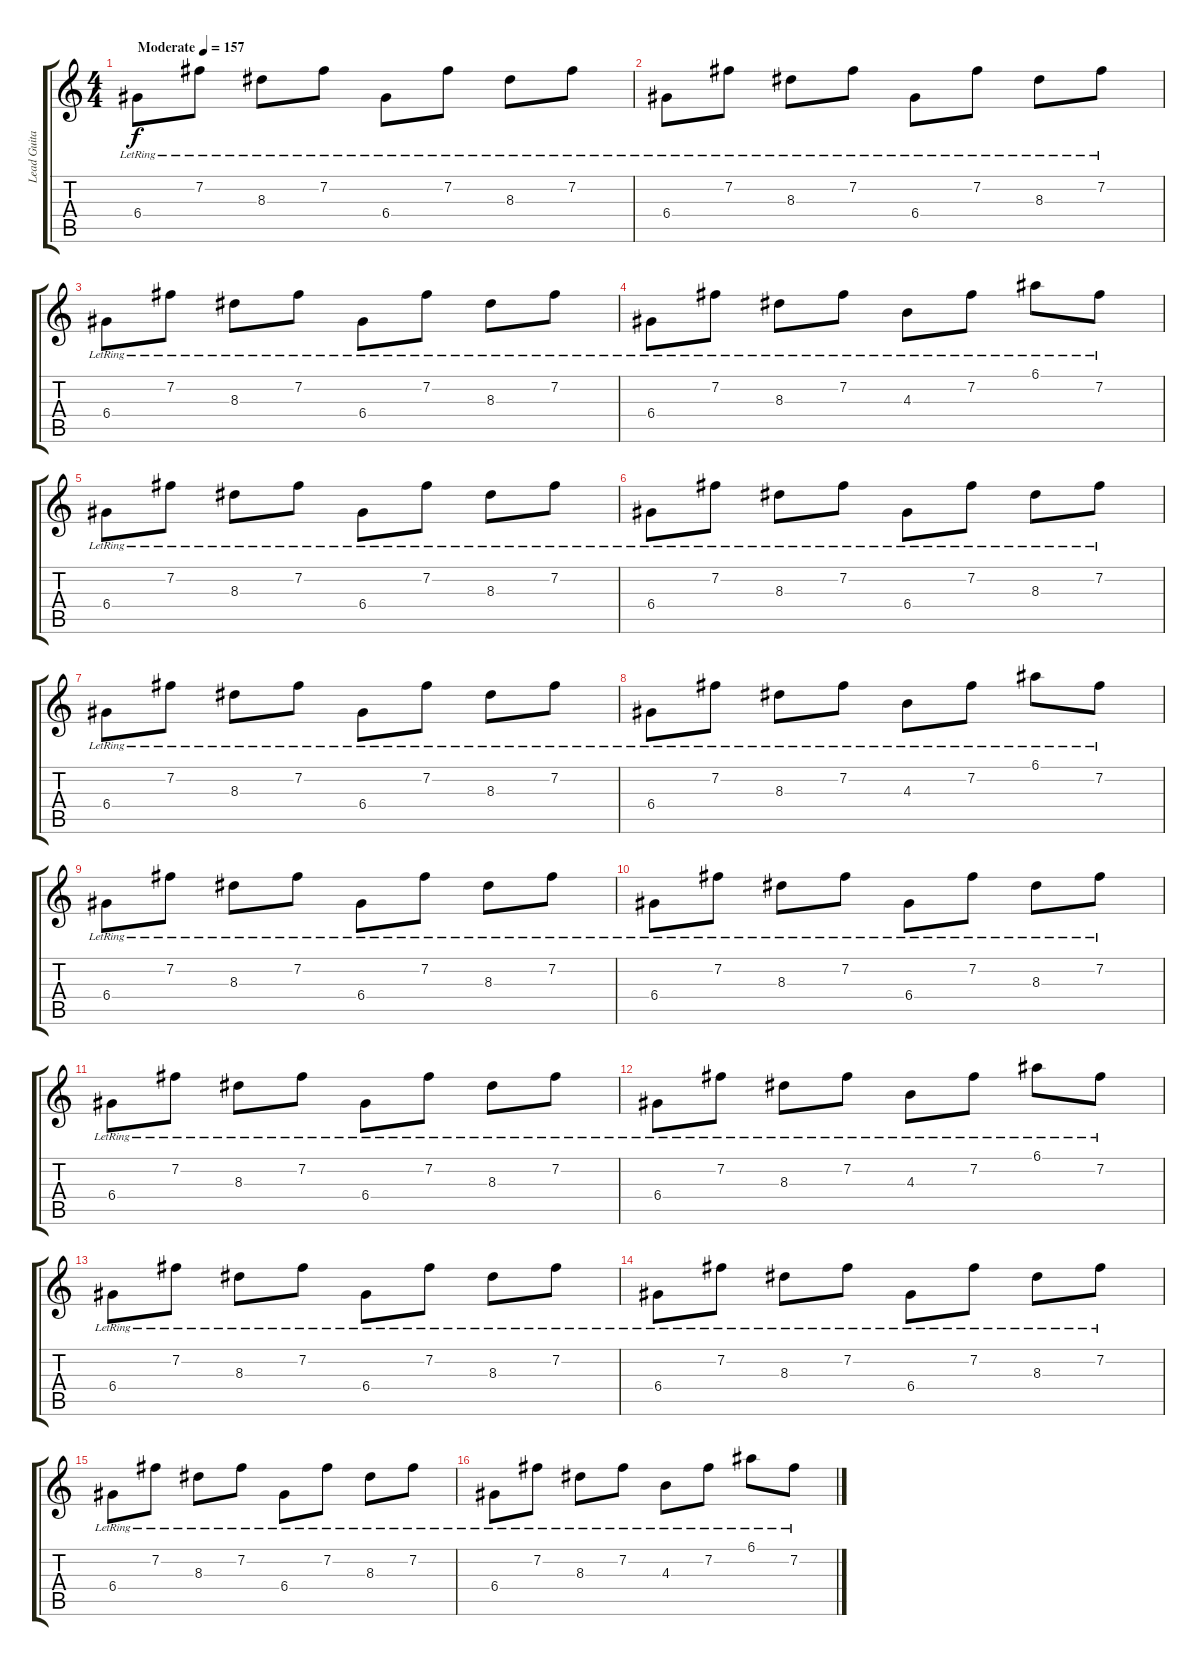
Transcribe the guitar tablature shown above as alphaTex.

\track ("Lead Guitar" "Lead Guita") {instrument electricguitarclean}
\staff {score tabs}
\tuning (E4 B3 G3 D3 A2 E2) {hide}
\ts (4 4)
\tempo (157 "Moderate")
\clef g2
\ks c
6.4{lr}.8{dy f instrument electricguitarclean} 7.2{lr}.8 8.3{lr}.8 7.2{lr}.8 6.4{lr}.8 7.2{lr}.8 8.3{lr}.8 7.2{lr}.8 |
6.4{lr}.8 7.2{lr}.8 8.3{lr}.8 7.2{lr}.8 6.4{lr}.8 7.2{lr}.8 8.3{lr}.8 7.2{lr}.8 |
6.4{lr}.8 7.2{lr}.8 8.3{lr}.8 7.2{lr}.8 6.4{lr}.8 7.2{lr}.8 8.3{lr}.8 7.2{lr}.8 |
6.4{lr}.8 7.2{lr}.8 8.3{lr}.8 7.2{lr}.8 4.3{lr}.8 7.2{lr}.8 6.1{lr}.8 7.2{lr}.8 |
6.4{lr}.8 7.2{lr}.8 8.3{lr}.8 7.2{lr}.8 6.4{lr}.8 7.2{lr}.8 8.3{lr}.8 7.2{lr}.8 |
6.4{lr}.8 7.2{lr}.8 8.3{lr}.8 7.2{lr}.8 6.4{lr}.8 7.2{lr}.8 8.3{lr}.8 7.2{lr}.8 |
6.4{lr}.8 7.2{lr}.8 8.3{lr}.8 7.2{lr}.8 6.4{lr}.8 7.2{lr}.8 8.3{lr}.8 7.2{lr}.8 |
6.4{lr}.8 7.2{lr}.8 8.3{lr}.8 7.2{lr}.8 4.3{lr}.8 7.2{lr}.8 6.1{lr}.8 7.2{lr}.8 |
6.4{lr}.8 7.2{lr}.8 8.3{lr}.8 7.2{lr}.8 6.4{lr}.8 7.2{lr}.8 8.3{lr}.8 7.2{lr}.8 |
6.4{lr}.8 7.2{lr}.8 8.3{lr}.8 7.2{lr}.8 6.4{lr}.8 7.2{lr}.8 8.3{lr}.8 7.2{lr}.8 |
6.4{lr}.8 7.2{lr}.8 8.3{lr}.8 7.2{lr}.8 6.4{lr}.8 7.2{lr}.8 8.3{lr}.8 7.2{lr}.8 |
6.4{lr}.8 7.2{lr}.8 8.3{lr}.8 7.2{lr}.8 4.3{lr}.8 7.2{lr}.8 6.1{lr}.8 7.2{lr}.8 |
6.4{lr}.8 7.2{lr}.8 8.3{lr}.8 7.2{lr}.8 6.4{lr}.8 7.2{lr}.8 8.3{lr}.8 7.2{lr}.8 |
6.4{lr}.8 7.2{lr}.8 8.3{lr}.8 7.2{lr}.8 6.4{lr}.8 7.2{lr}.8 8.3{lr}.8 7.2{lr}.8 |
6.4{lr}.8 7.2{lr}.8 8.3{lr}.8 7.2{lr}.8 6.4{lr}.8 7.2{lr}.8 8.3{lr}.8 7.2{lr}.8 |
6.4{lr}.8 7.2{lr}.8 8.3{lr}.8 7.2{lr}.8 4.3{lr}.8 7.2{lr}.8 6.1{lr}.8 7.2{lr}.8
